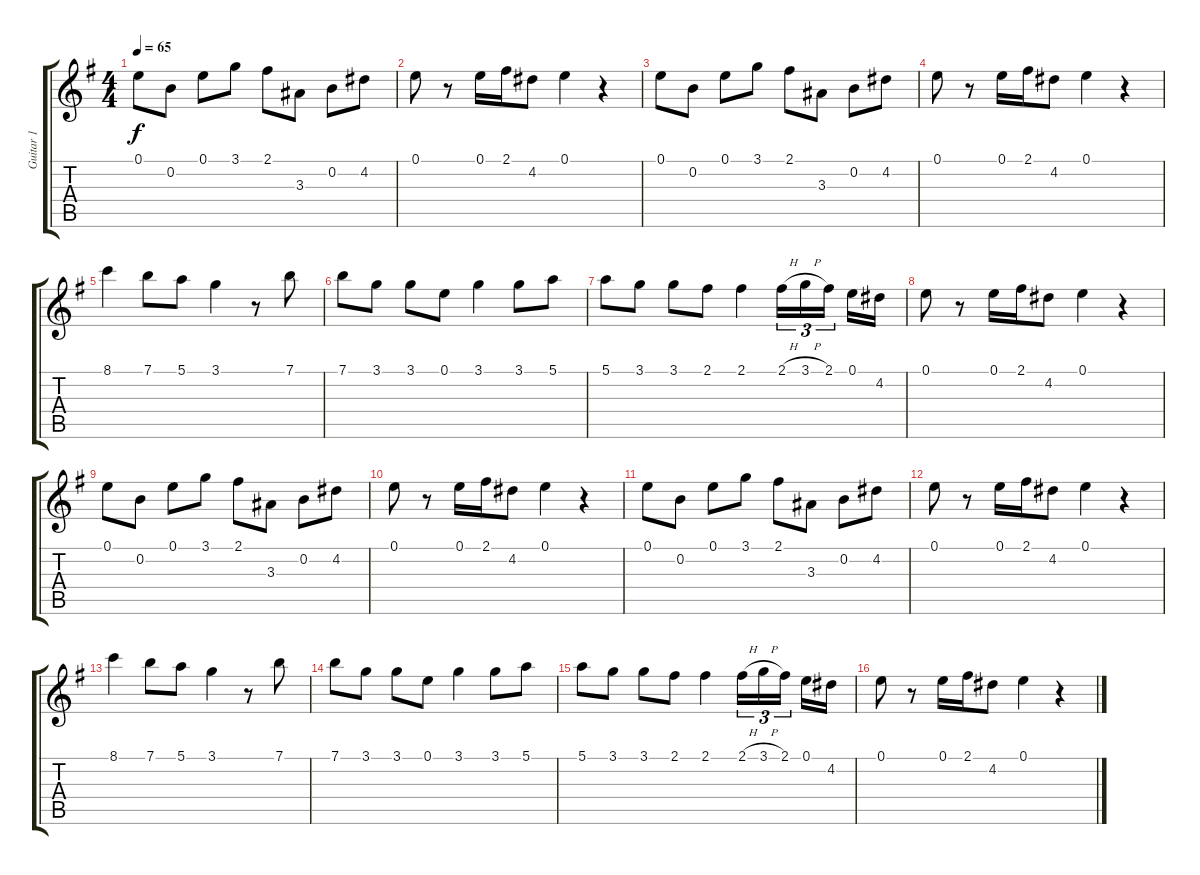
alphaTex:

\track ("Guitar 1" "Guitar 1") {instrument acousticguitarsteel}
\staff {score tabs}
\tuning (E4 B3 G3 D3 A2 E2) {hide}
\ts (4 4)
\tempo 65
\clef g2
\ks eminor
0.1.8{dy f instrument acousticguitarsteel} 0.2.8 0.1.8 3.1.8 2.1.8 3.3.8 0.2.8 4.2.8 |
0.1.8 r.8 0.1.16 2.1.16 4.2.8 0.1.4 r.4 |
0.1.8 0.2.8 0.1.8 3.1.8 2.1.8 3.3.8 0.2.8 4.2.8 |
0.1.8 r.8 0.1.16 2.1.16 4.2.8 0.1.4 r.4 |
8.1.4 7.1.8 5.1.8 3.1.4 r.8 7.1.8 |
7.1.8 3.1.8 3.1.8 0.1.8 3.1.4 3.1.8 5.1.8 |
5.1.8 3.1.8 3.1.8 2.1.8 2.1.4 2.1{h}.16{tu (3 2)} 3.1{h}.16{tu (3 2)} 2.1.16{tu (3 2)} 0.1.16 4.2.16 |
0.1.8 r.8 0.1.16 2.1.16 4.2.8 0.1.4 r.4 |
0.1.8 0.2.8 0.1.8 3.1.8 2.1.8 3.3.8 0.2.8 4.2.8 |
0.1.8 r.8 0.1.16 2.1.16 4.2.8 0.1.4 r.4 |
0.1.8 0.2.8 0.1.8 3.1.8 2.1.8 3.3.8 0.2.8 4.2.8 |
0.1.8 r.8 0.1.16 2.1.16 4.2.8 0.1.4 r.4 |
8.1.4 7.1.8 5.1.8 3.1.4 r.8 7.1.8 |
7.1.8 3.1.8 3.1.8 0.1.8 3.1.4 3.1.8 5.1.8 |
5.1.8 3.1.8 3.1.8 2.1.8 2.1.4 2.1{h}.16{tu (3 2)} 3.1{h}.16{tu (3 2)} 2.1.16{tu (3 2)} 0.1.16 4.2.16 |
0.1.8 r.8 0.1.16 2.1.16 4.2.8 0.1.4 r.4
